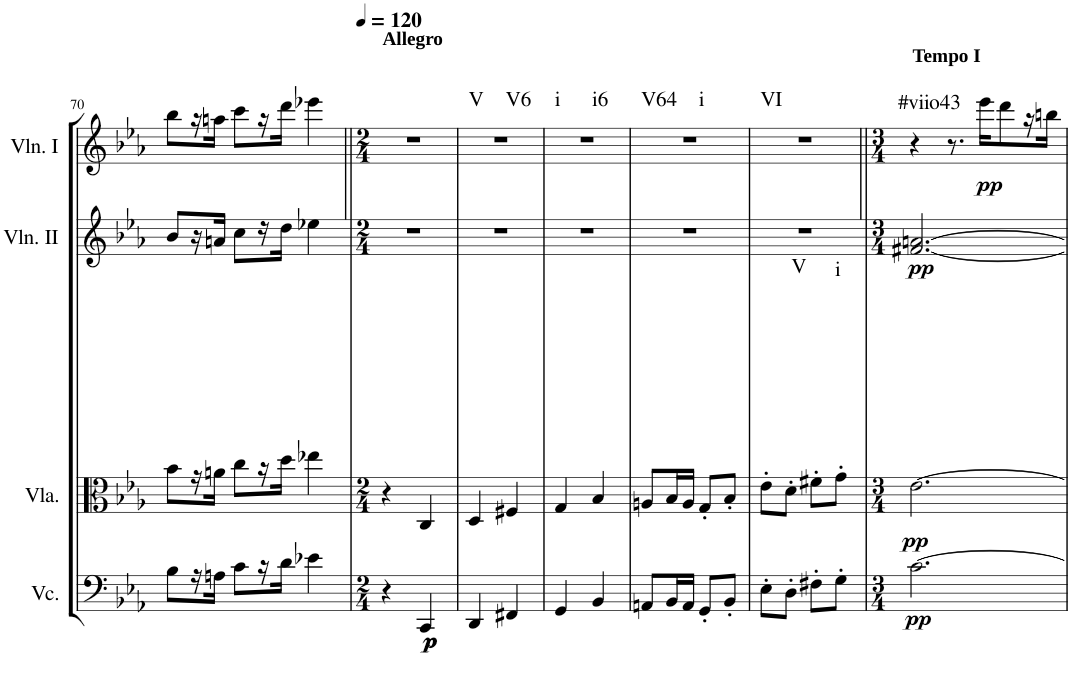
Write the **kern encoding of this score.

**kern	**dynam	**kern	**dynam	**harte	**kern	**dynam	**kern	**dynam	**harte
*part4	*part4	*part3	*part3	*part3	*part2	*part2	*part1	*part1	*part1
*staff4	*staff4	*staff3	*staff3	*	*staff2	*staff2	*staff1	*staff1	*
*I"Violoncello	*	*I"Viola	*	*	*I"Violin II	*	*I"Violin I	*	*
*I'Vc.	*	*I'Vla.	*	*	*I'Vln. II	*	*I'Vln. I	*	*
!!LO:PB:g=z
*clefF4	*	*clefC3	*	*	*clefG2	*	*clefG2	*	*
*k[b-e-a-]	*	*k[b-e-a-]	*	*	*k[b-e-a-]	*	*k[b-e-a-]	*	*
*E-:	*	*E-:	*	*	*E-:	*	*E-:	*	*
*M3/4	*	*M3/4	*	*	*M3/4	*	*M3/4	*	*
=70	=70	=70	=70	=70	=70	=70	=70	=70	=70
8B-\L	.	8b-\L	.	.	8b-/L	.	8bb-\L	.	.
16r	.	16r	.	.	16r	.	16r	.	.
16An\JJ	.	16an\JJ	.	.	16an/JJ	.	16aan\JJ	.	.
8c\L	.	8cc\L	.	.	8cc\L	.	8ccc\L	.	.
16r	.	16r	.	.	16r	.	16r	.	.
16d\JJ	.	16dd\JJ	.	.	16dd\JJ	.	16ddd\JJ	.	.
4e-X\	.	4ee-X\	.	.	4ee-X\	.	4eee-X\	.	.
=71||	=71||	=71||	=71||	=71||	=71||	=71||	=71||	=71||	=71||
*M2/4	*	*M2/4	*	*	*M2/4	*	*M2/4	*	*
*	*	*	*	*	*	*	*MM120	*	*
!	!	!	!	!	!	!	!LO:TX:a:B:t=Allegro	!	!
4r	.	4r	.	.	2r	.	2r	.	.
!	!LO:DY:b	!	!	!	!	!	!	!	!
!	!LO:DY:n=1:b	!	!	!	!	!	!	!	!
4CC/	p p	4C/	.	.	.	.	.	.	.
=72	=72	=72	=72	=72	=72	=72	=72	=72	=72
!	!	!	!	!	!	!	!	!	!LO:H:n=1:kt=V
!	!	!	!	!	!	!	!	!	!LO:H:n=2:kt=V6
4DD/	.	4D/	.	.	2r	.	2r	.	N N
4FF#X/	.	4F#X/	.	.	.	.	.	.	.
=73	=73	=73	=73	=73	=73	=73	=73	=73	=73
!	!	!	!	!	!	!	!	!	!LO:H:n=1:kt=i
!	!	!	!	!	!	!	!	!	!LO:H:n=2:kt=i6
4GG/	.	4G/	.	.	2r	.	2r	.	N N
4BB-/	.	4B-/	.	.	.	.	.	.	.
=74	=74	=74	=74	=74	=74	=74	=74	=74	=74
!	!	!	!	!	!	!	!	!	!LO:H:n=1:kt=V64
!	!	!	!	!	!	!	!	!	!LO:H:n=2:kt=i
8AAn/L	.	8An/L	.	.	2r	.	2r	.	N N
16BB-/L	.	16B-/L	.	.	.	.	.	.	.
16AA/JJ	.	16A/JJ	.	.	.	.	.	.	.
8GG'/L	.	8G'/L	.	.	.	.	.	.	.
8BB-'/J	.	8B-'/J	.	.	.	.	.	.	.
=75	=75	=75	=75	=75	=75	=75	=75	=75	=75
!	!	!	!	!	!	!	!	!	!LO:H:kt=VI
8E-'\L	.	8e-'\L	.	.	2r	.	2r	.	N
!	!	!	!	!LO:H:kt=V	!	!	!	!	!
8D'\J	.	8d'\J	.	N	.	.	.	.	.
8F#X'\L	.	8f#X'\L	.	.	.	.	.	.	.
!	!	!	!	!LO:H:kt=i	!	!	!	!	!
8G'\J	.	8g'\J	.	N	.	.	.	.	.
=76||	=76||	=76||	=76||	=76||	=76||	=76||	=76||	=76||	=76||
*M3/4	*	*M3/4	*	*	*M3/4	*	*M3/4	*	*
!	!	!	!	!	!	!	!LO:TX:a:B:t=Tempo I	!	!
!	!LO:DY:b	!	!LO:DY:b	!	!	!LO:DY:b	!	!	!LO:H:kt=#viio43
[2.c\	pp	[2.e-\	pp	.	[2.f#X/ [2.an/	pp	4r	.	N
.	.	.	.	.	.	.	8.r	.	.
!	!	!	!	!	!	!	!	!LO:DY:b	!
.	.	.	.	.	.	.	16eee-\KL	pp	.
.	.	.	.	.	.	.	8ddd\	.	.
.	.	.	.	.	.	.	16r	.	.
.	.	.	.	.	.	.	16bbn\JJ	.	.
=	=	=	=	=	=	=	=	=	=
*-	*-	*-	*-	*-	*-	*-	*-	*-	*-
